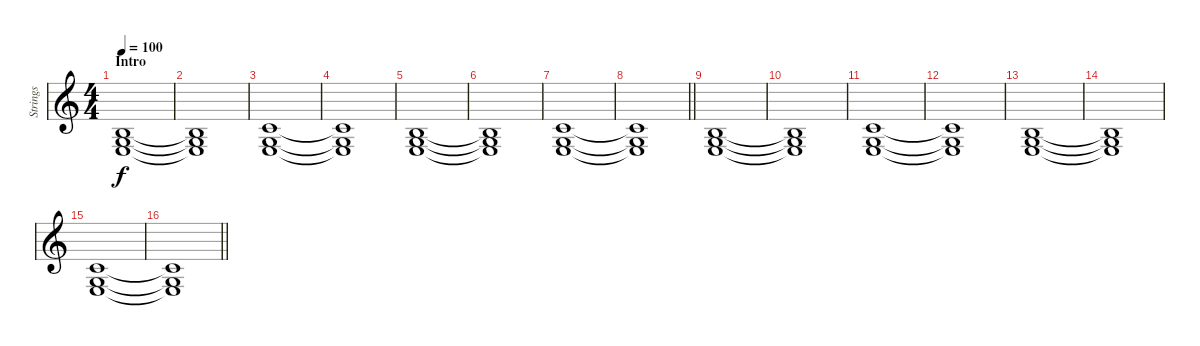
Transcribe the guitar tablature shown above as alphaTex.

\track ("Strings" "Strings") {instrument stringensemble1}
\staff {score}
\tuning (D4 A3 F3 C3 G2 C2) {hide}
\ts (4 4)
\section ("" "Intro")
\tempo 100
\clef g2
\ks c
(2.2 2.3 4.4).1{dy f instrument stringensemble1} |
(2.2{t} 2.3{t} 4.4{t}).1 |
(3.2 2.3 4.4).1 |
(3.2{t} 2.3{t} 4.4{t}).1 |
(2.2 2.3 4.4).1 |
(2.2{t} 2.3{t} 4.4{t}).1 |
(3.2 2.3 4.4).1 |
\barLineRight lightlight
(3.2{t} 2.3{t} 4.4{t}).1 |
(2.2 2.3 4.4).1 |
(2.2{t} 2.3{t} 4.4{t}).1 |
(3.2 2.3 4.4).1 |
(3.2{t} 2.3{t} 4.4{t}).1 |
(2.2 2.3 4.4).1 |
(2.2{t} 2.3{t} 4.4{t}).1 |
(3.2 2.3 4.4).1 |
\barLineRight lightlight
(3.2{t} 2.3{t} 4.4{t}).1
